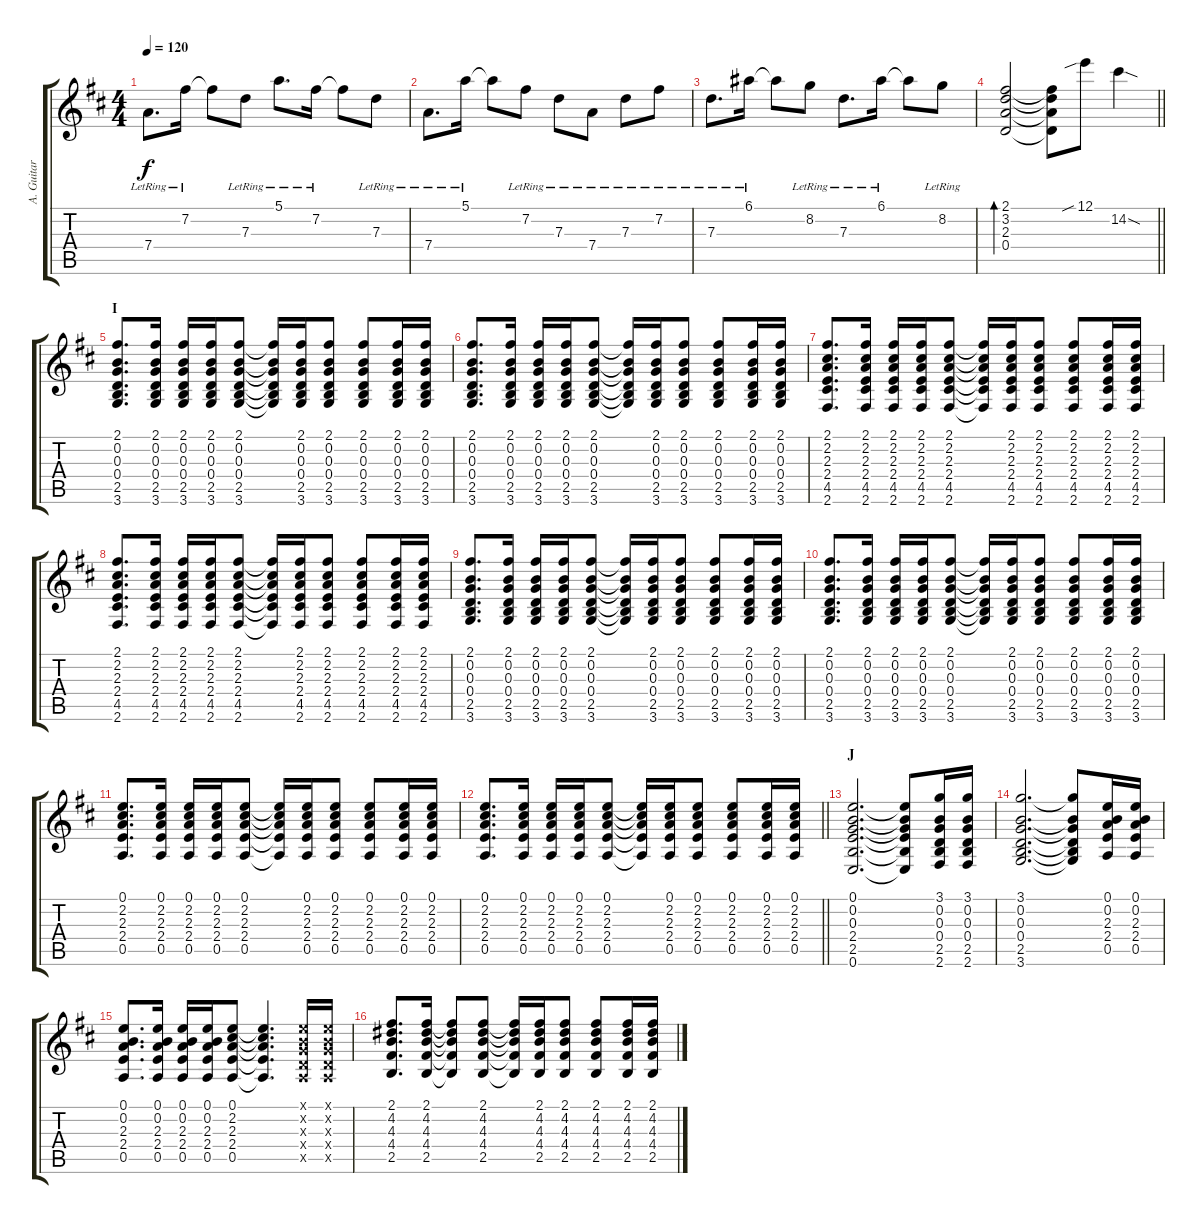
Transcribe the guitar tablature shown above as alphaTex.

\track ("A. Guitar II" "A. Guitar ") {instrument acousticguitarsteel}
\staff {score tabs}
\tuning (E4 B3 G3 D3 A2 E2) {hide}
\ts (4 4)
\tempo 120
\clef g2
\ks d
7.4{lr}.8{d dy f} 7.2{lr}.16 7.2{t}.8 7.3{lr}.8 5.1{lr}.8{d} 7.2{lr}.16 7.2{t}.8 7.3{lr}.8 |
7.4{lr}.8{d} 5.1{lr}.16 5.1{t}.8 7.2{lr}.8 7.3{lr}.8 7.4{lr}.8 7.3{lr}.8 7.2{lr}.8 |
7.3{lr}.8{d} 6.1{lr}.16 6.1{t}.8 8.2{lr}.8 7.3{lr}.8{d} 6.1{lr}.16 6.1{t}.8 8.2{lr}.8 |
\barLineRight lightlight
(2.1 3.2 2.3 0.4).2{bd 240} (2.1{t} 3.2{t} 2.3{t} 0.4{t}).8 12.1{sib}.8 14.2{sod}.4 |
\section ("" "I")
(2.1 0.2 0.3 0.4 2.5 3.6).8{d} (2.1 0.2 0.3 0.4 2.5 3.6).16 (2.1 0.2 0.3 0.4 2.5 3.6).16 (2.1 0.2 0.3 0.4 2.5 3.6).16 (2.1 0.2 0.3 0.4 2.5 3.6).8 (2.1{t} 0.2{t} 0.3{t} 0.4{t} 2.5{t} 3.6{t}).16 (2.1 0.2 0.3 0.4 2.5 3.6).16 (2.1 0.2 0.3 0.4 2.5 3.6).8 (2.1 0.2 0.3 0.4 2.5 3.6).8 (2.1 0.2 0.3 0.4 2.5 3.6).16 (2.1 0.2 0.3 0.4 2.5 3.6).16 |
(2.1 0.2 0.3 0.4 2.5 3.6).8{d} (2.1 0.2 0.3 0.4 2.5 3.6).16 (2.1 0.2 0.3 0.4 2.5 3.6).16 (2.1 0.2 0.3 0.4 2.5 3.6).16 (2.1 0.2 0.3 0.4 2.5 3.6).8 (2.1{t} 0.2{t} 0.3{t} 0.4{t} 2.5{t} 3.6{t}).16 (2.1 0.2 0.3 0.4 2.5 3.6).16 (2.1 0.2 0.3 0.4 2.5 3.6).8 (2.1 0.2 0.3 0.4 2.5 3.6).8 (2.1 0.2 0.3 0.4 2.5 3.6).16 (2.1 0.2 0.3 0.4 2.5 3.6).16 |
(2.1 2.2 2.3 2.4 4.5 2.6).8{d} (2.1 2.2 2.3 2.4 4.5 2.6).16 (2.1 2.2 2.3 2.4 4.5 2.6).16 (2.1 2.2 2.3 2.4 4.5 2.6).16 (2.1 2.2 2.3 2.4 4.5 2.6).8 (2.1{t} 2.2{t} 2.3{t} 2.4{t} 4.5{t} 2.6{t}).16 (2.1 2.2 2.3 2.4 4.5 2.6).16 (2.1 2.2 2.3 2.4 4.5 2.6).8 (2.1 2.2 2.3 2.4 4.5 2.6).8 (2.1 2.2 2.3 2.4 4.5 2.6).16 (2.1 2.2 2.3 2.4 4.5 2.6).16 |
(2.1 2.2 2.3 2.4 4.5 2.6).8{d} (2.1 2.2 2.3 2.4 4.5 2.6).16 (2.1 2.2 2.3 2.4 4.5 2.6).16 (2.1 2.2 2.3 2.4 4.5 2.6).16 (2.1 2.2 2.3 2.4 4.5 2.6).8 (2.1{t} 2.2{t} 2.3{t} 2.4{t} 4.5{t} 2.6{t}).16 (2.1 2.2 2.3 2.4 4.5 2.6).16 (2.1 2.2 2.3 2.4 4.5 2.6).8 (2.1 2.2 2.3 2.4 4.5 2.6).8 (2.1 2.2 2.3 2.4 4.5 2.6).16 (2.1 2.2 2.3 2.4 4.5 2.6).16 |
(2.1 0.2 0.3 0.4 2.5 3.6).8{d} (2.1 0.2 0.3 0.4 2.5 3.6).16 (2.1 0.2 0.3 0.4 2.5 3.6).16 (2.1 0.2 0.3 0.4 2.5 3.6).16 (2.1 0.2 0.3 0.4 2.5 3.6).8 (2.1{t} 0.2{t} 0.3{t} 0.4{t} 2.5{t} 3.6{t}).16 (2.1 0.2 0.3 0.4 2.5 3.6).16 (2.1 0.2 0.3 0.4 2.5 3.6).8 (2.1 0.2 0.3 0.4 2.5 3.6).8 (2.1 0.2 0.3 0.4 2.5 3.6).16 (2.1 0.2 0.3 0.4 2.5 3.6).16 |
(2.1 0.2 0.3 0.4 2.5 3.6).8{d} (2.1 0.2 0.3 0.4 2.5 3.6).16 (2.1 0.2 0.3 0.4 2.5 3.6).16 (2.1 0.2 0.3 0.4 2.5 3.6).16 (2.1 0.2 0.3 0.4 2.5 3.6).8 (2.1{t} 0.2{t} 0.3{t} 0.4{t} 2.5{t} 3.6{t}).16 (2.1 0.2 0.3 0.4 2.5 3.6).16 (2.1 0.2 0.3 0.4 2.5 3.6).8 (2.1 0.2 0.3 0.4 2.5 3.6).8 (2.1 0.2 0.3 0.4 2.5 3.6).16 (2.1 0.2 0.3 0.4 2.5 3.6).16 |
(0.1 2.2 2.3 2.4 0.5).8{d} (0.1 2.2 2.3 2.4 0.5).16 (0.1 2.2 2.3 2.4 0.5).16 (0.1 2.2 2.3 2.4 0.5).16 (0.1 2.2 2.3 2.4 0.5).8 (0.1{t} 2.2{t} 2.3{t} 2.4{t} 0.5{t}).16 (0.1 2.2 2.3 2.4 0.5).16 (0.1 2.2 2.3 2.4 0.5).8 (0.1 2.2 2.3 2.4 0.5).8 (0.1 2.2 2.3 2.4 0.5).16 (0.1 2.2 2.3 2.4 0.5).16 |
\barLineRight lightlight
(0.1 2.2 2.3 2.4 0.5).8{d} (0.1 2.2 2.3 2.4 0.5).16 (0.1 2.2 2.3 2.4 0.5).16 (0.1 2.2 2.3 2.4 0.5).16 (0.1 2.2 2.3 2.4 0.5).8 (0.1{t} 2.2{t} 2.3{t} 2.4{t} 0.5{t}).16 (0.1 2.2 2.3 2.4 0.5).16 (0.1 2.2 2.3 2.4 0.5).8 (0.1 2.2 2.3 2.4 0.5).8 (0.1 2.2 2.3 2.4 0.5).16 (0.1 2.2 2.3 2.4 0.5).16 |
\section ("" "J")
(0.1 0.2 0.3 2.4 2.5 0.6).2{d} (0.1{t} 0.2{t} 0.3{t} 2.4{t} 2.5{t} 0.6{t}).8 (3.1 0.2 0.3 0.4 2.5 2.6).16 (3.1 0.2 0.3 0.4 2.5 2.6).16 |
(3.1 0.2 0.3 0.4 2.5 3.6).2{d} (3.1{t} 0.2{t} 0.3{t} 0.4{t} 2.5{t} 3.6{t}).8 (0.1 0.2 2.3 2.4 0.5).16 (0.1 0.2 2.3 2.4 0.5).16 |
(0.1 0.2 2.3 2.4 0.5).8{d} (0.1 0.2 2.3 2.4 0.5).16 (0.1 0.2 2.3 2.4 0.5).16 (0.1 0.2 2.3 2.4 0.5).16 (0.1 2.2 2.3 2.4 0.5).8 (0.1{t} 2.2{t} 2.3{t} 2.4{t} 0.5{t}).4{d} (0.1{x} 0.2{x} 0.3{x} 0.4{x} 0.5{x}).16 (0.1{x} 0.2{x} 0.3{x} 0.4{x} 0.5{x}).16 |
(2.1 4.2 4.3 4.4 2.5).8{d} (2.1 4.2 4.3 4.4 2.5).16 (2.1{t} 4.2{t} 4.3{t} 4.4{t} 2.5{t}).8 (2.1 4.2 4.3 4.4 2.5).8 (2.1{t} 4.2{t} 4.3{t} 4.4{t} 2.5{t}).16 (2.1 4.2 4.3 4.4 2.5).16 (2.1 4.2 4.3 4.4 2.5).8 (2.1 4.2 4.3 4.4 2.5).8 (2.1 4.2 4.3 4.4 2.5).16 (2.1 4.2 4.3 4.4 2.5).16
